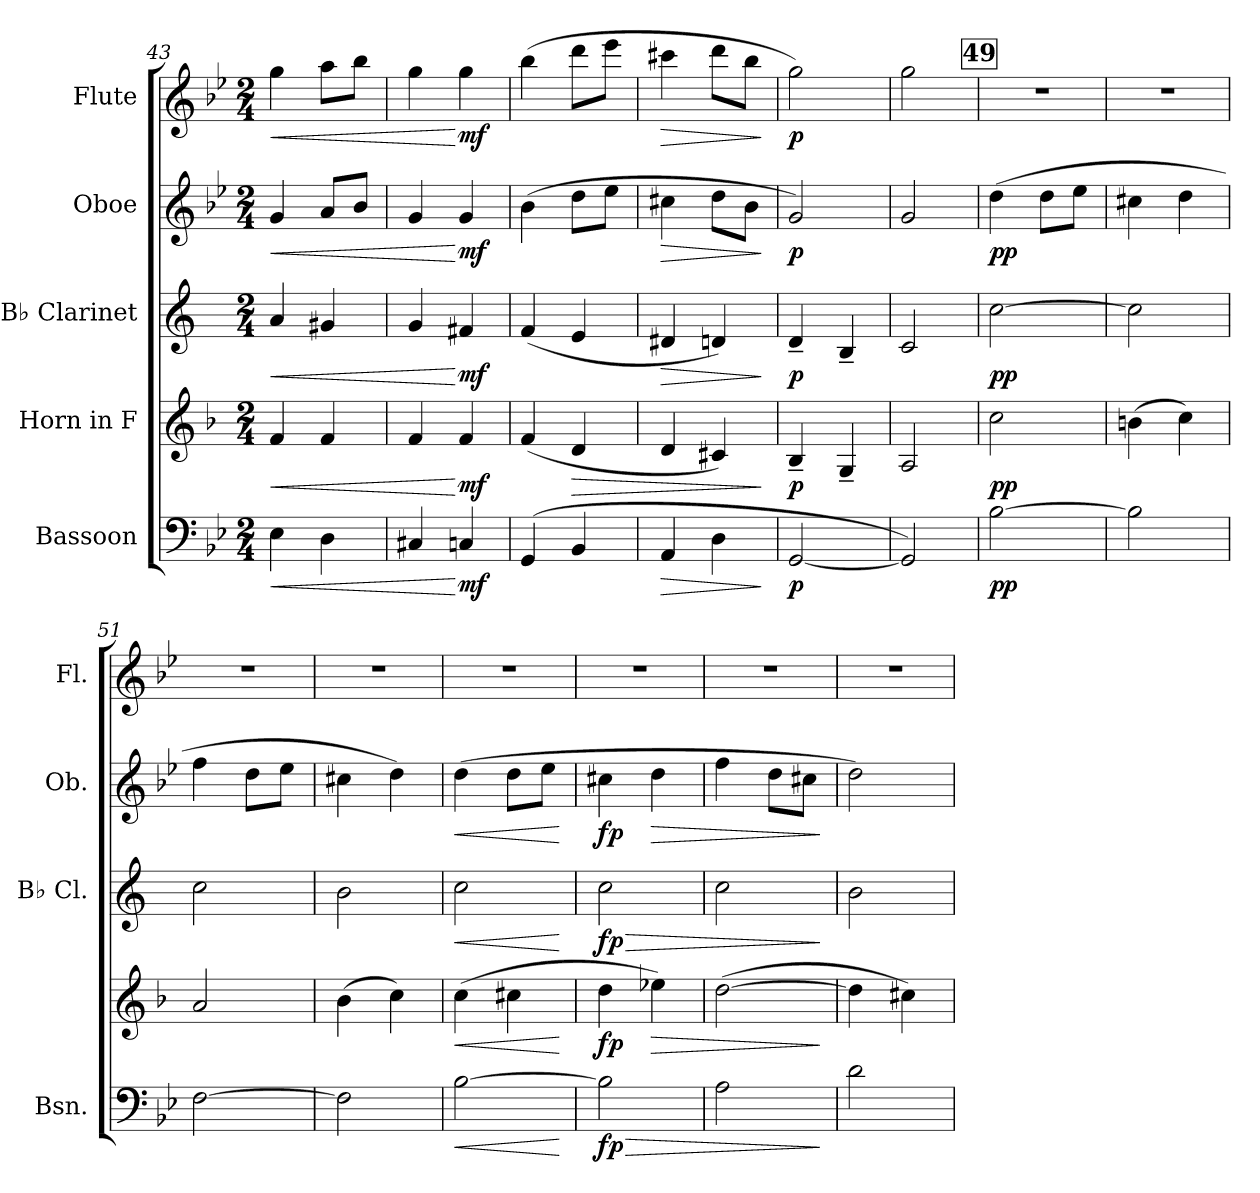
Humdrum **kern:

**kern	**dynam	**kern	**dynam	**kern	**dynam	**kern	**dynam	**kern	**dynam
*part5	*part5	*part4	*part4	*part3	*part3	*part2	*part2	*part1	*part1
*staff5	*staff5	*staff4	*staff4	*staff3	*staff3	*staff2	*staff2	*staff1	*staff1
*I"Bassoon	*	*I"Horn in F	*	*I"B♭ Clarinet	*	*I"Oboe	*	*I"Flute	*
*I'Bsn.	*	*	*	*I'B♭ Cl.	*	*I'Ob.	*	*I'Fl.	*
*clefF4	*	*clefG2	*	*clefG2	*	*clefG2	*	*clefG2	*
*	*	*ITrd4c7	*	*ITrd1c2	*	*	*	*	*
*k[b-e-]	*	*k[b-e-]	*	*k[b-e-]	*	*k[b-e-]	*	*k[b-e-]	*
*M2/4	*	*M2/4	*	*M2/4	*	*M2/4	*	*M2/4	*
=43	=43	=43	=43	=43	=43	=43	=43	=43	=43
!	!LO:HP:b	!	!LO:HP:b	!	!LO:HP:b	!	!LO:HP:b	!	!LO:HP:b
4E-\	<	4B-/	<	4g/	<	4g/	<	4gg\	<
4D\	.	4B-/	.	4f#X/	.	8a/L	.	8aa\L	.
.	.	.	.	.	.	8b-/J	.	8bb-\J	.
=44	=44	=44	=44	=44	=44	=44	=44	=44	=44
4C#X/	.	4B-/	.	4f/	.	4g/	.	4gg\	.
!	!LO:DY:n=1:b	!	!LO:DY:n=1:b	!	!LO:DY:n=1:b	!	!LO:DY:n=1:b	!	!LO:DY:n=1:b
4Cn/	[ mf	4B-/	[ mf	4en/	[ mf	4g/	[ mf	4gg\	[ mf
=45	=45	=45	=45	=45	=45	=45	=45	=45	=45
(4GG/	.	(4B-/	.	(4e-/	.	(4b-\	.	(4bb-\	.
!	!	!	!LO:HP:b	!	!	!	!	!	!
4BB-/	.	4G/	>	4d/	.	8dd\L	.	8ddd\L	.
.	.	.	.	.	.	8ee-\J	.	8eee-\J	.
!!LO:LB:g=z
=46	=46	=46	=46	=46	=46	=46	=46	=46	=46
!	!LO:HP:b	!	!	!	!LO:HP:b	!	!LO:HP:b	!	!LO:HP:b
4AA/	>	4G/	.	4c#X/	>	4cc#X\	>	4ccc#X\	>
4D\	.	4F#X/)	.	4cn/)	.	8dd\L	.	8ddd\L	.
.	.	.	.	.	.	8b-\J	.	8bb-\J	.
.	]	.	]	.	]	.	]	.	]
=47	=47	=47	=47	=47	=47	=47	=47	=47	=47
!	!LO:DY:b	!	!LO:DY:b	!	!LO:DY:b	!	!LO:DY:b	!	!LO:DY:b
[2GG/	p	4E-~/	p	4c~/	p	2g/)	p	2gg\)	p
.	.	4C~/	.	4A~/	.	.	.	.	.
=48	=48	=48	=48	=48	=48	=48	=48	=48	=48
2GG/])	.	2D/	.	2B-/	.	2g/	.	2gg\	.
!!LO:REH:place=s1:a:B:fs=14:t=49
=49	=49	=49	=49	=49	=49	=49	=49	=49	=49
!	!LO:DY:b	!	!LO:DY:b	!	!LO:DY:b	!	!LO:DY:b	!	!
[2B-\	pp	2f\	pp	[2b-\	pp	(4dd\	pp	2r	.
.	.	.	.	.	.	8dd\L	.	.	.
.	.	.	.	.	.	8ee-\J	.	.	.
=50	=50	=50	=50	=50	=50	=50	=50	=50	=50
2B-\]	.	(4en\	.	2b-\]	.	4cc#X\	.	2r	.
.	.	4f\)	.	.	.	4dd\	.	.	.
=51	=51	=51	=51	=51	=51	=51	=51	=51	=51
[2F\	.	2d/	.	2b-\	.	4ff\	.	2r	.
.	.	.	.	.	.	8dd\L	.	.	.
.	.	.	.	.	.	8ee-\J	.	.	.
=52	=52	=52	=52	=52	=52	=52	=52	=52	=52
2F\]	.	(4e-\	.	2a\	.	4cc#X\	.	2r	.
.	.	4f\)	.	.	.	4dd\)	.	.	.
=53	=53	=53	=53	=53	=53	=53	=53	=53	=53
!	!LO:HP:b	!	!LO:HP:b	!	!LO:HP:b	!	!LO:HP:b	!	!
[2B-\	<	(4f\	<	2b-\	<	(4dd\	<	2r	.
.	.	4f#X\	.	.	.	8dd\L	.	.	.
.	.	.	.	.	.	8ee-\J	.	.	.
.	[	.	[	.	[	.	[	.	.
=54	=54	=54	=54	=54	=54	=54	=54	=54	=54
!	!LO:HP:b	!	!	!	!LO:HP:b	!	!	!	!
!	!LO:DY:n=1:b	!	!LO:DY:b	!	!LO:DY:n=1:b	!	!LO:DY:b	!	!
2B-\]	> fp	4g\	fp	2b-\	> fp	4cc#X\	fp	2r	.
!	!	!	!LO:HP:b	!	!	!	!LO:HP:b	!	!
.	.	4a-X\)	>	.	.	4dd\	>	.	.
=55	=55	=55	=55	=55	=55	=55	=55	=55	=55
2A\	.	([2g\	.	2b-\	.	4ff\	.	2r	.
.	.	.	.	.	.	8dd\L	.	.	.
.	.	.	.	.	.	8cc#X\J	.	.	.
.	]	.	]	.	]	.	]	.	.
!!LO:PB:g=z
=56	=56	=56	=56	=56	=56	=56	=56	=56	=56
2d\	.	4g\]	.	2a\	.	2dd\)	.	2r	.
.	.	4f#X\)	.	.	.	.	.	.	.
=	=	=	=	=	=	=	=	=	=
*-	*-	*-	*-	*-	*-	*-	*-	*-	*-
